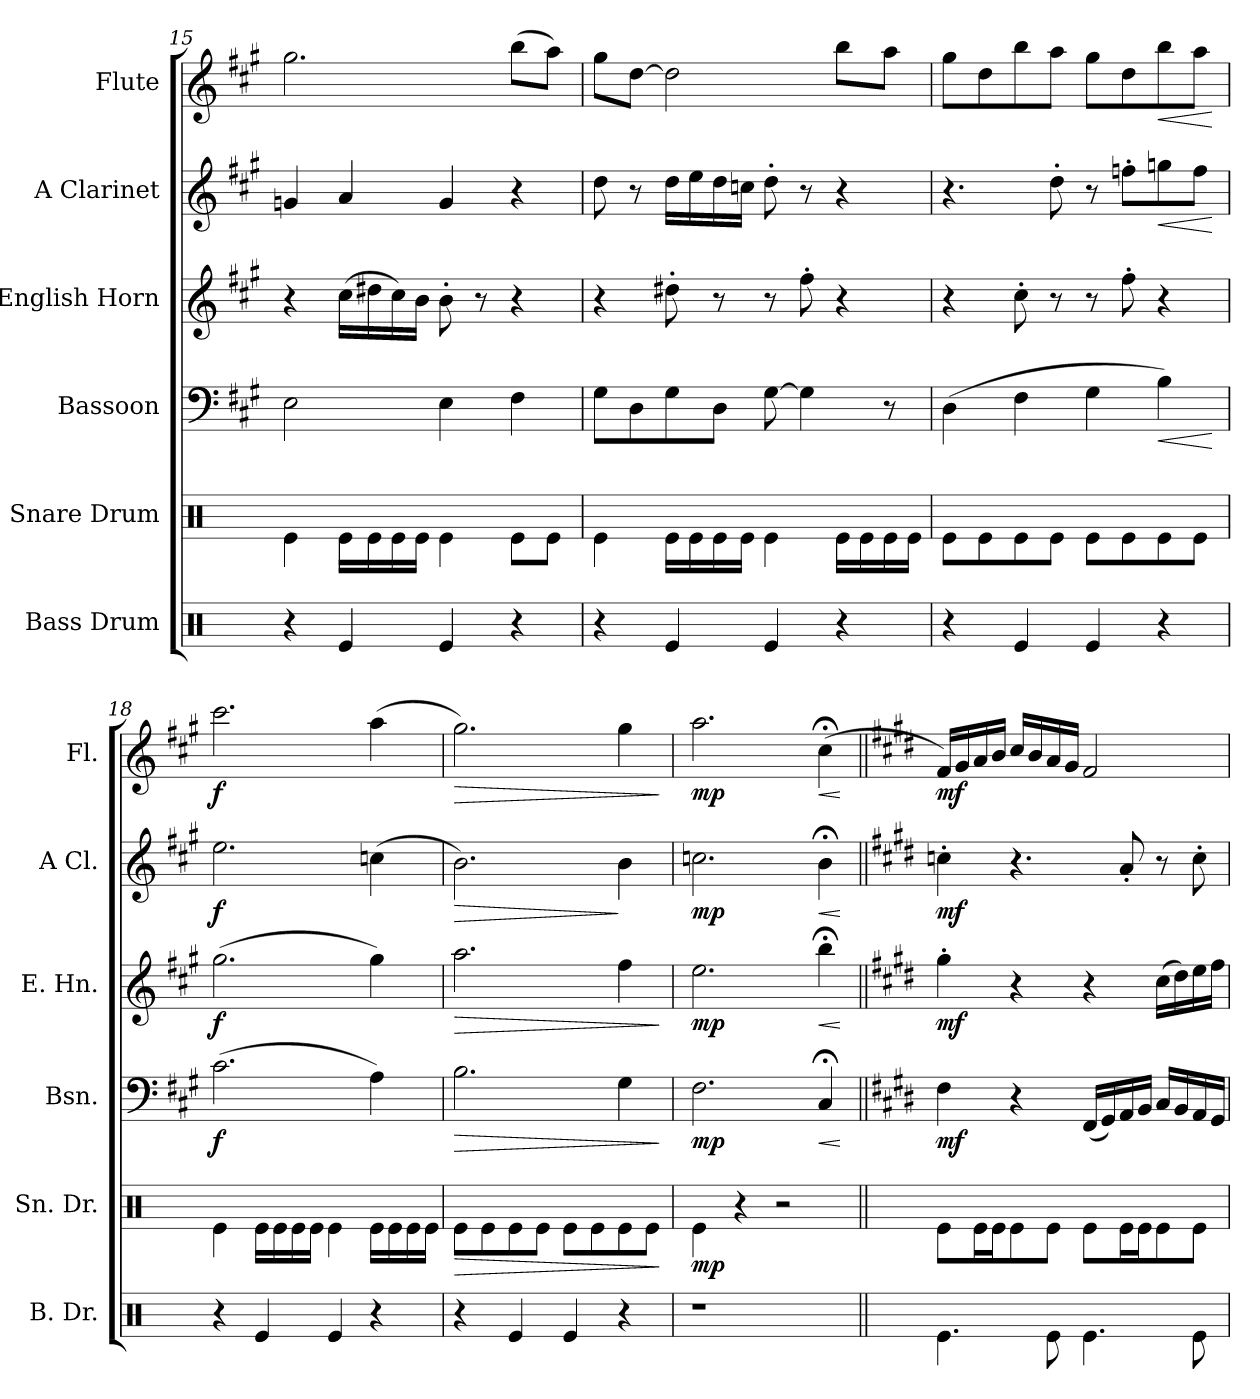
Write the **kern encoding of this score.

**kern	**dynam	**kern	**dynam	**kern	**dynam	**kern	**dynam	**kern	**dynam	**kern	**dynam
*part6	*part6	*part5	*part5	*part4	*part4	*part3	*part3	*part2	*part2	*part1	*part1
*staff6	*staff6	*staff5	*staff5	*staff4	*staff4	*staff3	*staff3	*staff2	*staff2	*staff1	*staff1
*I"Bass Drum	*	*I"Snare Drum	*	*I"Bassoon	*	*I"English Horn	*	*I"A Clarinet	*	*I"Flute	*
*I'B. Dr.	*	*I'Sn. Dr.	*	*I'Bsn.	*	*I'E. Hn.	*	*I'A Cl.	*	*I'Fl.	*
!!LO:PB:g=z
*clefX	*	*clefX	*	*clefF4	*	*clefG2	*	*clefG2	*	*clefG2	*
*	*	*	*	*	*	*ITrd4c7	*	*ITrd2c3	*	*	*
*k[]	*	*k[]	*	*k[f#c#g#]	*	*k[f#c#]	*	*k[f#c#g#d#a#e#]	*	*k[f#c#g#]	*
=15	=15	=15	=15	=15	=15	=15	=15	=15	=15	=15	=15
4r	.	4Re\	.	2E\	.	4r	.	4en/	.	2.gg#\	.
4Re/	.	16Re\LL	.	.	.	(16f#\LL	.	4f#/	.	.	.
.	.	16Re\	.	.	.	16g#X\	.	.	.	.	.
.	.	16Re\	.	.	.	16f#\)	.	.	.	.	.
.	.	16Re\JJ	.	.	.	16e\JJ	.	.	.	.	.
4Re/	.	4Re\	.	4E\	.	8e'\	.	4e/	.	.	.
.	.	.	.	.	.	8r	.	.	.	.	.
4r	.	8Re\L	.	4F#\	.	4r	.	4r	.	(8bb\L	.
.	.	8Re\J	.	.	.	.	.	.	.	8aa\J)	.
=16	=16	=16	=16	=16	=16	=16	=16	=16	=16	=16	=16
4r	.	4Re\	.	8G#\L	.	4r	.	8b\	.	8gg#\L	.
.	.	.	.	8D\	.	.	.	8r	.	[8dd\J	.
4Re/	.	16Re\LL	.	8G#\	.	8g#X'\	.	16b\LL	.	2dd\]	.
.	.	16Re\	.	.	.	.	.	16cc#\	.	.	.
.	.	16Re\	.	8D\J	.	8r	.	16b\	.	.	.
.	.	16Re\JJ	.	.	.	.	.	16an\JJ	.	.	.
4Re/	.	4Re\	.	[8G#\	.	8r	.	8b'\	.	.	.
.	.	.	.	4G#\]	.	8b'\	.	8r	.	.	.
4r	.	16Re\LL	.	.	.	4r	.	4r	.	8bb\L	.
.	.	16Re\	.	.	.	.	.	.	.	.	.
.	.	16Re\	.	8r	.	.	.	.	.	8aa\J	.
.	.	16Re\JJ	.	.	.	.	.	.	.	.	.
=17	=17	=17	=17	=17	=17	=17	=17	=17	=17	=17	=17
4r	.	8Re\L	.	(4D\	.	4r	.	4.r	.	8gg#\L	.
.	.	8Re\	.	.	.	.	.	.	.	8dd\	.
4Re/	.	8Re\	.	4F#\	.	8f#'\	.	.	.	8bb\	.
.	.	8Re\J	.	.	.	8r	.	8b'\	.	8aa\J	.
4Re/	.	8Re\L	.	4G#\	.	8r	.	8r	.	8gg#\L	.
.	.	8Re\	.	.	.	8b'\	.	8ddn'\L	.	8dd\	.
!	!	!	!	!	!LO:HP:b	!	!	!	!LO:HP:b	!	!LO:HP:b
4r	.	8Re\	.	4B\)	<	4r	.	8een\	<	8bb\	<
.	.	8Re\J	.	.	.	.	.	8dd\J	.	8aa\J	.
.	.	.	.	.	[	.	.	.	[	.	[
!!LO:LB:g=z
=18	=18	=18	=18	=18	=18	=18	=18	=18	=18	=18	=18
!	!	!	!	!	!LO:DY:b	!	!LO:DY:b	!	!LO:DY:b	!	!LO:DY:b
4r	.	4Re\	.	(2.c#\	f	(2.cc#\	f	2.cc#\	f	2.ccc#\	f
4Re/	.	16Re\LL	.	.	.	.	.	.	.	.	.
.	.	16Re\	.	.	.	.	.	.	.	.	.
.	.	16Re\	.	.	.	.	.	.	.	.	.
.	.	16Re\JJ	.	.	.	.	.	.	.	.	.
4Re/	.	4Re\	.	.	.	.	.	.	.	.	.
4r	.	16Re\LL	.	4A\)	.	4cc#\)	.	(4an\	.	(4aa\	.
.	.	16Re\	.	.	.	.	.	.	.	.	.
.	.	16Re\	.	.	.	.	.	.	.	.	.
.	.	16Re\JJ	.	.	.	.	.	.	.	.	.
!!LO:PB:g=z
=19	=19	=19	=19	=19	=19	=19	=19	=19	=19	=19	=19
!	!	!	!LO:HP:b	!	!LO:HP:b	!	!LO:HP:b	!	!LO:HP:b	!	!LO:HP:b
4r	.	8Re\L	>	2.B\	>	2.dd\	>	2.g#\)	>	2.gg#\)	>
.	.	8Re\	.	.	.	.	.	.	.	.	.
4Re/	.	8Re\	.	.	.	.	.	.	.	.	.
.	.	8Re\J	.	.	.	.	.	.	.	.	.
4Re/	.	8Re\L	.	.	.	.	.	.	.	.	.
.	.	8Re\	.	.	.	.	.	.	.	.	.
4r	.	8Re\	.	4G#\	.	4b\	.	4g#\	]	4gg#\	.
.	.	8Re\J	.	.	.	.	.	.	.	.	.
.	.	.	]	.	]	.	]	.	.	.	]
=20	=20	=20	=20	=20	=20	=20	=20	=20	=20	=20	=20
!	!	!	!LO:DY:b	!	!LO:DY:b	!	!LO:DY:b	!	!LO:DY:b	!	!LO:DY:b
1r	.	4Re\	mp	2.F#\	mp	2.a\	mp	2.an\	mp	2.aa\	mp
.	.	4r	.	.	.	.	.	.	.	.	.
.	.	2r	.	.	.	.	.	.	.	.	.
!	!	!	!	!	!LO:HP:b	!	!LO:HP:b	!	!LO:HP:b	!	!LO:HP:b
.	.	.	.	4C#;</	<	4ee;<\	<	4g#;<\	<	(4cc#;<\	<
.	.	.	.	.	[	.	[	.	[	.	[
=21||	=21||	=21||	=21||	=21||	=21||	=21||	=21||	=21||	=21||	=21||	=21||
*	*	*	*	*k[f#c#g#d#]	*	*k[f#c#g#]	*	*k[f#c#g#d#a#e#b#]	*	*k[f#c#g#d#]	*
!	!LO:DY:a	!	!	!	!	!	!	!	!	!	!
!	!LO:DY:n=1:b	!	!	!	!LO:DY:b	!	!LO:DY:b	!	!LO:DY:b	!	!LO:DY:b
4.Re\	mf mf	8Re\L	.	4F#\	mf	4cc#'\	mf	4an'\	mf	16f#/LL)	mf
.	.	.	.	.	.	.	.	.	.	16g#/	.
.	.	16Re\L	.	.	.	.	.	.	.	16a/	.
.	.	16Re\J	.	.	.	.	.	.	.	16b/JJ	.
.	.	8Re\	.	4r	.	4r	.	4.r	.	16cc#/LL	.
.	.	.	.	.	.	.	.	.	.	16b/	.
8Re\	.	8Re\J	.	.	.	.	.	.	.	16a/	.
.	.	.	.	.	.	.	.	.	.	16g#/JJ	.
4.Re\	.	8Re\L	.	(16FF#/LL	.	4r	.	.	.	2f#/	.
.	.	.	.	16GG#/)	.	.	.	.	.	.	.
.	.	16Re\L	.	16AA/	.	.	.	8f#'/	.	.	.
.	.	16Re\J	.	16BB/JJ	.	.	.	.	.	.	.
.	.	8Re\	.	16C#/LL	.	(16f#\LL	.	8r	.	.	.
.	.	.	.	16BB/	.	16g#\)	.	.	.	.	.
8Re\	.	8Re\J	.	16AA/	.	16a\	.	8a'\	.	.	.
.	.	.	.	16GG#/JJ	.	16b\JJ	.	.	.	.	.
=	=	=	=	=	=	=	=	=	=	=	=
*-	*-	*-	*-	*-	*-	*-	*-	*-	*-	*-	*-
